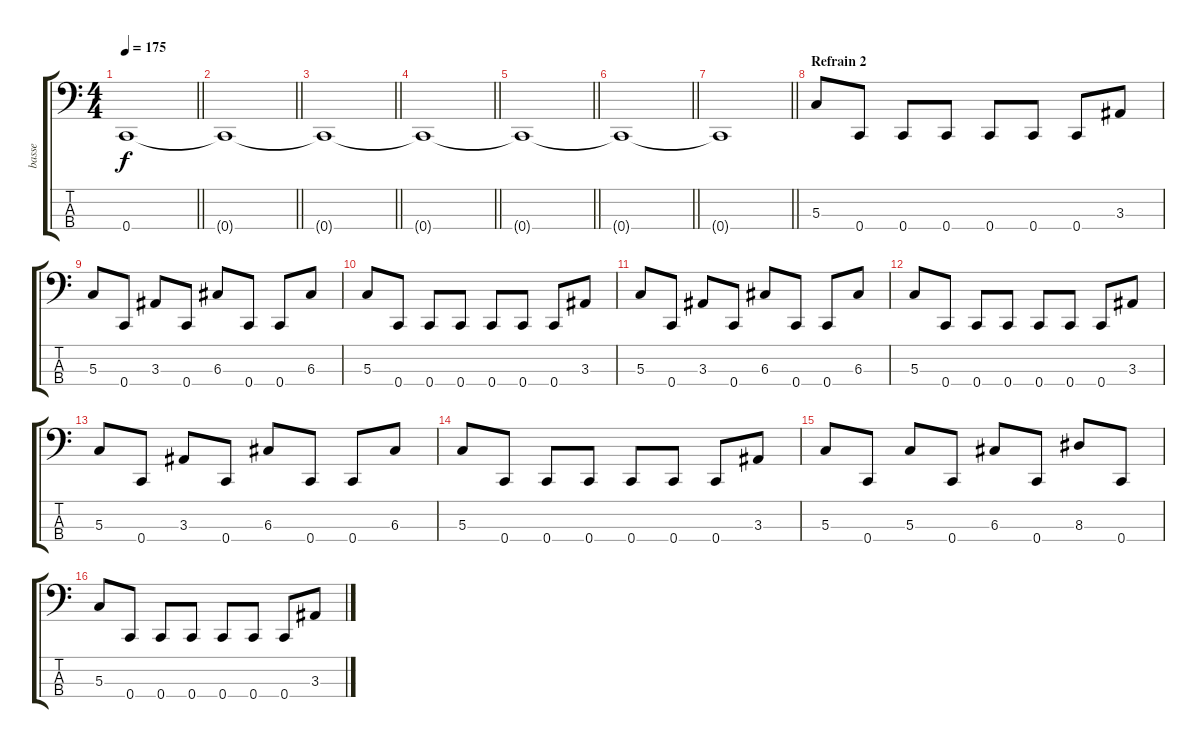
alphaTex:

\track ("basse" "basse") {instrument electricbassfinger}
\staff {score tabs}
\tuning (F2 C2 G1 C1) {hide}
\ts (4 4)
\tempo 175
\clef f4
\barLineRight lightlight
\ks c
0.4{t}.1{dy f} |
\barLineRight lightlight
0.4{t}.1 |
\barLineRight lightlight
0.4{t}.1 |
\barLineRight lightlight
0.4{t}.1 |
\barLineRight lightlight
0.4{t}.1 |
\barLineRight lightlight
0.4{t}.1 |
\barLineRight lightlight
0.4{t}.1 |
\section ("" "Refrain 2")
5.3.8 0.4.8 0.4.8 0.4.8 0.4.8 0.4.8 0.4.8 3.3.8 |
5.3.8 0.4.8 3.3.8 0.4.8 6.3.8 0.4.8 0.4.8 6.3.8 |
5.3.8 0.4.8 0.4.8 0.4.8 0.4.8 0.4.8 0.4.8 3.3.8 |
5.3.8 0.4.8 3.3.8 0.4.8 6.3.8 0.4.8 0.4.8 6.3.8 |
5.3.8 0.4.8 0.4.8 0.4.8 0.4.8 0.4.8 0.4.8 3.3.8 |
5.3.8 0.4.8 3.3.8 0.4.8 6.3.8 0.4.8 0.4.8 6.3.8 |
5.3.8 0.4.8 0.4.8 0.4.8 0.4.8 0.4.8 0.4.8 3.3.8 |
5.3.8 0.4.8 5.3.8 0.4.8 6.3.8 0.4.8 8.3.8 0.4.8 |
5.3.8 0.4.8 0.4.8 0.4.8 0.4.8 0.4.8 0.4.8 3.3.8
